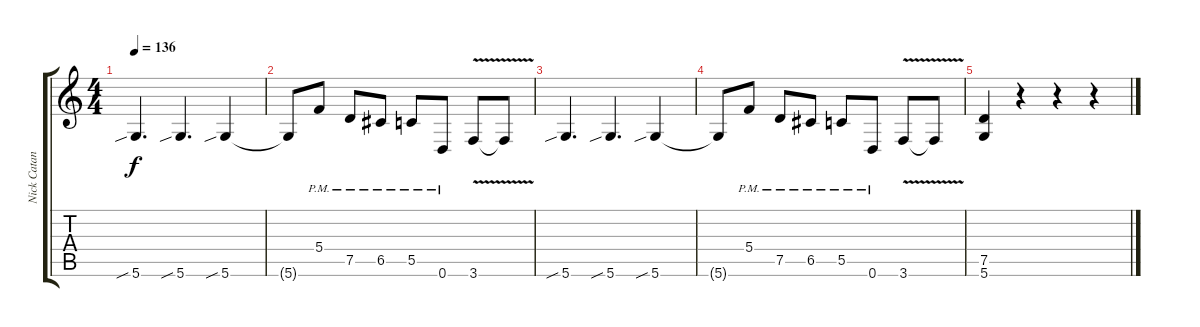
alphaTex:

\track ("Nick Catanese" "Nick Catan") {instrument distortionguitar}
\staff {score tabs}
\tuning (D4 A3 F3 C3 G2 D2) {hide}
\ts (4 4)
\tempo 136
\clef g2
\ks c
5.6{sib}.4{d dy f} 5.6{sib}.4{d} 5.6{sib}.4 |
5.6{t}.8 5.4{pm}.8 7.5{pm}.8 6.5{pm}.8 5.5{pm}.8 0.6{pm}.8 3.6{v}.8 3.6{t}.8 |
5.6{sib}.4{d} 5.6{sib}.4{d} 5.6{sib}.4 |
5.6{t}.8 5.4{pm}.8 7.5{pm}.8 6.5{pm}.8 5.5{pm}.8 0.6{pm}.8 3.6{v}.8 3.6{t}.8 |
(7.5 5.6).4 r.4 r.4 r.4
